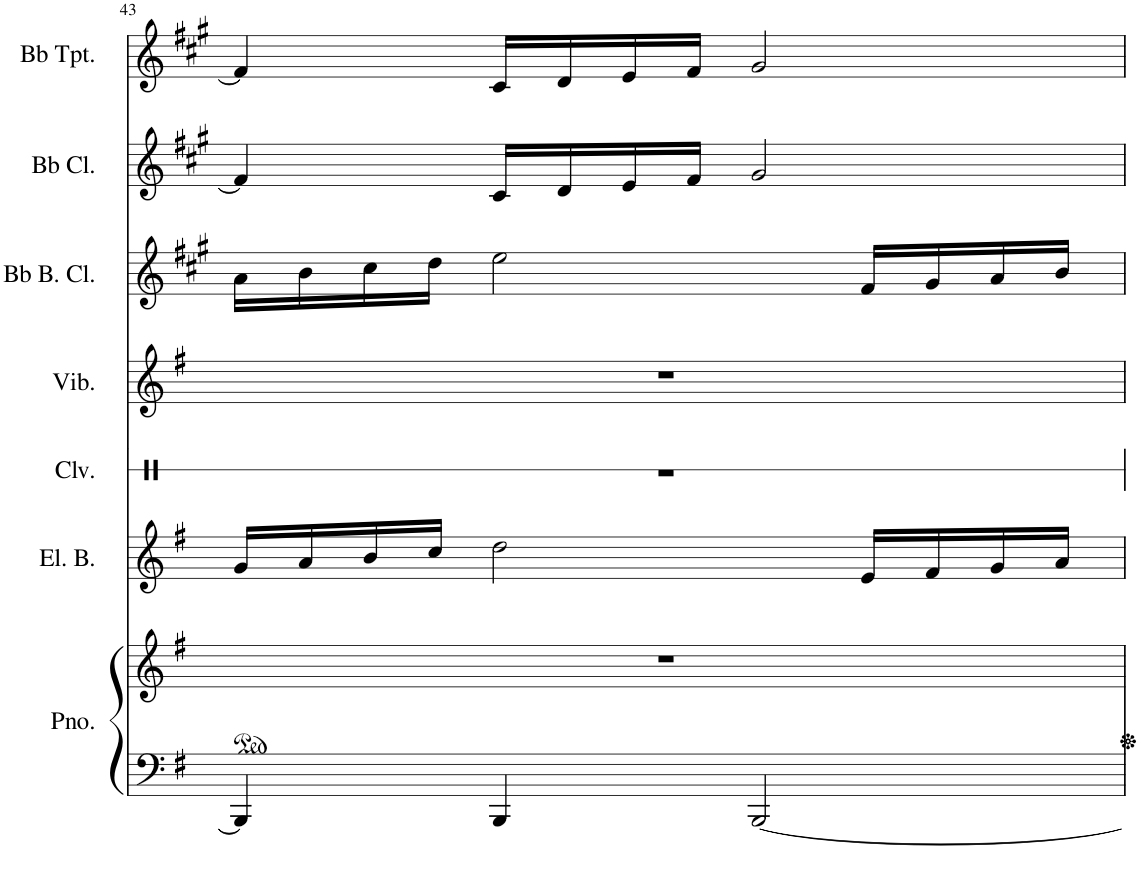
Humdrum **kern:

**kern	**kern	**kern	**kern	**kern	**kern	**kern	**kern
*part7	*part7	*part6	*part5	*part4	*part3	*part2	*part1
*staff8	*staff7	*staff6	*staff5	*staff4	*staff3	*staff2	*staff1
*I"Piano	*	*I"Electric Bass	*I"Claves	*I"Vibraphone	*I"Bb Bass Clarinet	*I"Bb Clarinet	*I"Bb Trumpet
*I'Pno.	*	*I'El. B.	*I'Clv.	*I'Vib.	*I'Bb B. Cl.	*I'Bb Cl.	*I'Bb Tpt.
!!LO:PB:g=z
*clefF4	*clefG2	*clefG2	*clefX	*clefG2	*clefG2	*clefG2	*clefG2
*	*	*Trd7c12	*	*	*Trd8c14	*Trd1c2	*Trd1c2
*k[f#]	*k[f#]	*k[f#]	*k[]	*k[f#]	*k[f#c#g#]	*k[f#c#g#]	*k[f#c#g#]
*M4/4	*M4/4	*M4/4	*M4/4	*M4/4	*M4/4	*M4/4	*M4/4
=43	=43	=43	=43	=43	=43	=43	=43
4BBB/]	1r	16g/LL	1r	1r	16a\LL	4f#/]	4f#/]
.	.	16a/	.	.	16b\	.	.
.	.	16b/	.	.	16cc#\	.	.
.	.	16cc/JJ	.	.	16dd\JJ	.	.
4BBB/	.	2dd\	.	.	2ee\	16c#/LL	16c#/LL
.	.	.	.	.	.	16d/	16d/
.	.	.	.	.	.	16e/	16e/
.	.	.	.	.	.	16f#/JJ	16f#/JJ
[2BBB/	.	.	.	.	.	2g#/	2g#/
.	.	16e/LL	.	.	16f#/LL	.	.
.	.	16f#/	.	.	16g#/	.	.
.	.	16g/	.	.	16a/	.	.
.	.	16a/JJ	.	.	16b/JJ	.	.
=	=	=	=	=	=	=	=
*-	*-	*-	*-	*-	*-	*-	*-
